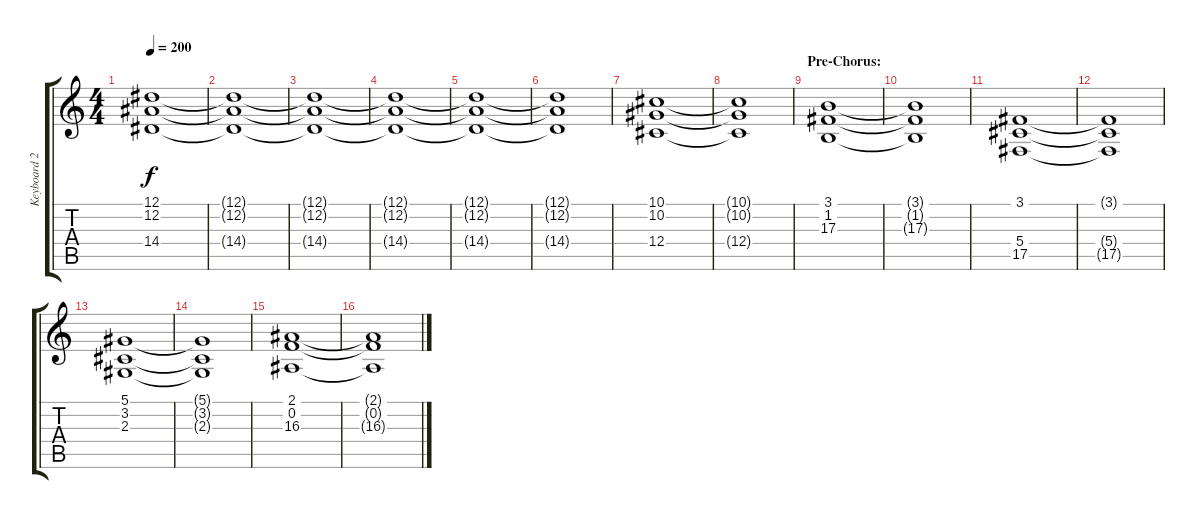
\track ("Keyboard 2" "Keyboard 2") {instrument stringensemble1}
\staff {score tabs}
\tuning (Eb4 Bb3 Gb3 Db3 Ab2 Eb2) {hide}
\ts (4 4)
\tempo 200
\clef g2
\ks c
(12.1{t} 12.2{t} 14.4{t}).1{dy f} |
(12.1{t} 12.2{t} 14.4{t}).1 |
(12.1{t} 12.2{t} 14.4{t}).1 |
(12.1{t} 12.2{t} 14.4{t}).1 |
(12.1{t} 12.2{t} 14.4{t}).1 |
(12.1{t} 12.2{t} 14.4{t}).1 |
(10.1 10.2 12.4).1 |
(10.1{t} 10.2{t} 12.4{t}).1 |
\section ("" "Pre-Chorus:")
(3.1 1.2 17.3).1 |
(3.1{t} 1.2{t} 17.3{t}).1 |
(3.1 5.4 17.5).1 |
(3.1{t} 5.4{t} 17.5{t}).1 |
(5.1 3.2 2.3).1 |
(5.1{t} 3.2{t} 2.3{t}).1 |
(2.1 0.2 16.3).1 |
(2.1{t} 0.2{t} 16.3{t}).1
